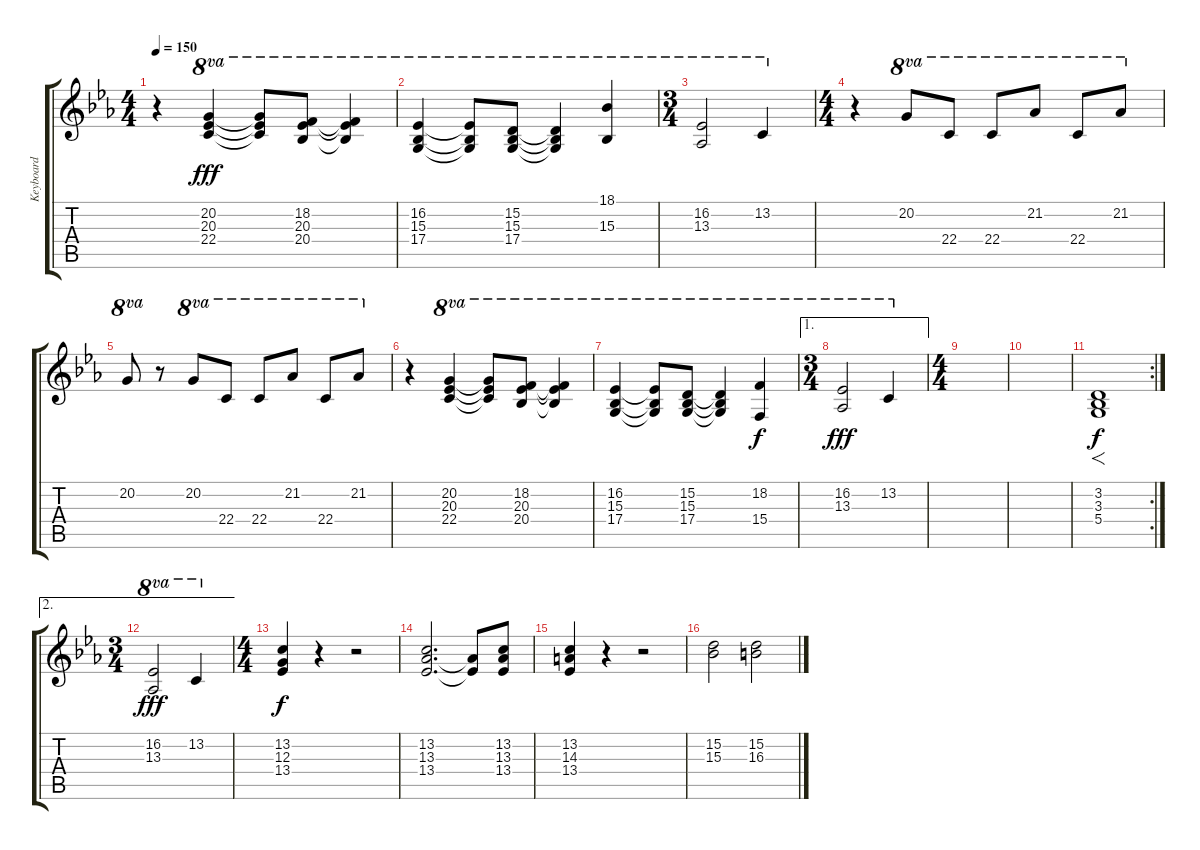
\track ("Keyboard" "Keyboard") {instrument stringensemble1}
\staff {score tabs}
\tuning (E4 B3 G3 D3 A2 E2) {hide}
\ts (4 4)
\tempo 150
\clef g2
\ks eb
r.4{dy fff} (20.2 20.3 22.4).4{ot 8va} (20.2{t} 20.3{t} 22.4{t}).8{ot 8va} (18.2 20.3 20.4).8{ot 8va} (18.2{t} 20.3{t} 20.4{t}).4{ot 8va} |
(16.2 15.3 17.4).4{ot 8va} (16.2{t} 15.3{t} 17.4{t}).8{ot 8va} (15.2 15.3 17.4).8{ot 8va} (15.2{t} 15.3{t} 17.4{t}).4{ot 8va} (18.1 15.3).4{ot 8va} |
\ts (3 4)
(16.2 13.3).2{ot 8va} 13.2.4{ot 8va} |
\ts (4 4)
r.4 20.2.8{ot 8va} 22.4.8{ot 8va} 22.4.8{ot 8va} 21.2.8{ot 8va} 22.4.8{ot 8va} 21.2.8{ot 8va} |
20.2.8{ot 8va} r.8 20.2.8{ot 8va} 22.4.8{ot 8va} 22.4.8{ot 8va} 21.2.8{ot 8va} 22.4.8{ot 8va} 21.2.8{ot 8va} |
r.4 (20.2 20.3 22.4).4{ot 8va} (20.2{t} 20.3{t} 22.4{t}).8{ot 8va} (18.2 20.3 20.4).8{ot 8va} (18.2{t} 20.3{t} 20.4{t}).4{ot 8va} |
(16.2 15.3 17.4).4{ot 8va} (16.2{t} 15.3{t} 17.4{t}).8{ot 8va} (15.2 15.3 17.4).8{ot 8va} (15.2{t} 15.3{t} 17.4{t}).4{ot 8va} (18.2 15.4).4{ot 8va dy f} |
\ae 1
\ts (3 4)
(16.2 13.3).2{ot 8va dy fff} 13.2.4{ot 8va} |
\ts (4 4)
|
|
\rc 2
(3.2 3.3 5.4).1{f dy f} |
\ae 2
\ts (3 4)
(16.2 13.3).2{ot 8va dy fff} 13.2.4{ot 8va} |
\ts (4 4)
(13.2 12.3 13.4).4{dy f} r.4 r.2 |
(13.2 13.3 13.4).2{d} (13.3{t} 13.4{t}).8 (13.2 13.3 13.4).8 |
(13.2 14.3 13.4).4 r.4 r.2 |
(15.2 15.3).2 (15.2 16.3).2
